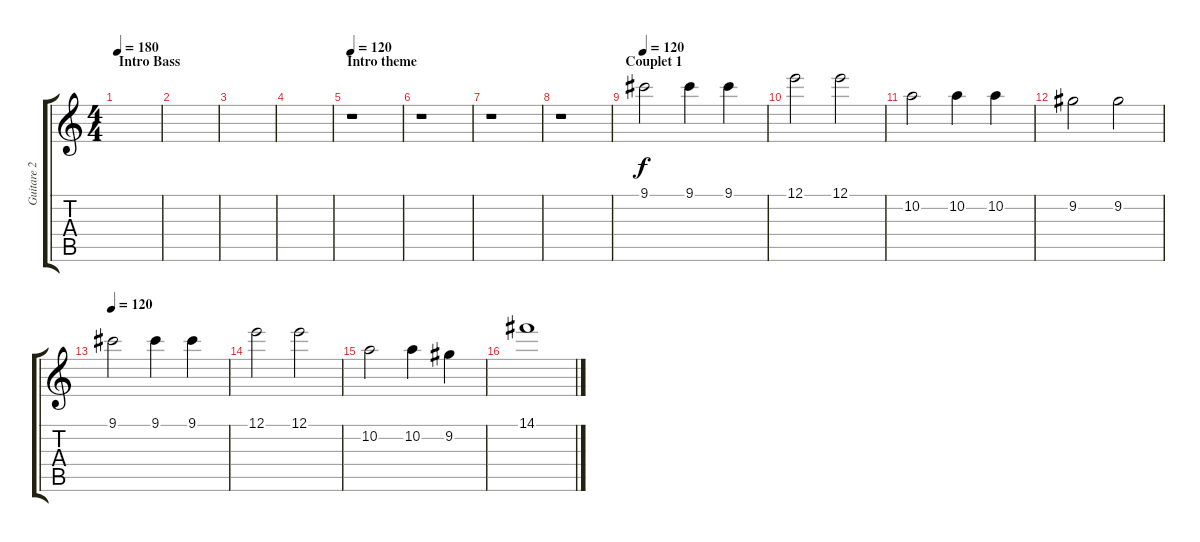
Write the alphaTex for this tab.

\track ("Guitare 2 (Solo)" "Guitare 2 ") {instrument distortionguitar}
\staff {score tabs}
\tuning (E4 B3 G3 D3 A2 E2) {hide}
\ts (4 4)
\section ("" "Intro Bass")
\tempo 180
\tempo 120
\tempo 180
\clef g2
\ks c
|
|
|
|
\section ("" "Intro theme")
\tempo 120
r.1 |
r.1 |
r.1 |
r.1 |
\section ("" "Couplet 1")
\tempo 120
9.1.2{instrument distortionguitar} 9.1.4 9.1.4 |
12.1.2 12.1.2 |
10.2.2 10.2.4 10.2.4 |
9.2.2 9.2.2 |
\tempo 120
9.1.2 9.1.4 9.1.4 |
12.1.2 12.1.2 |
10.2.2 10.2.4 9.2.4 |
14.1.1
